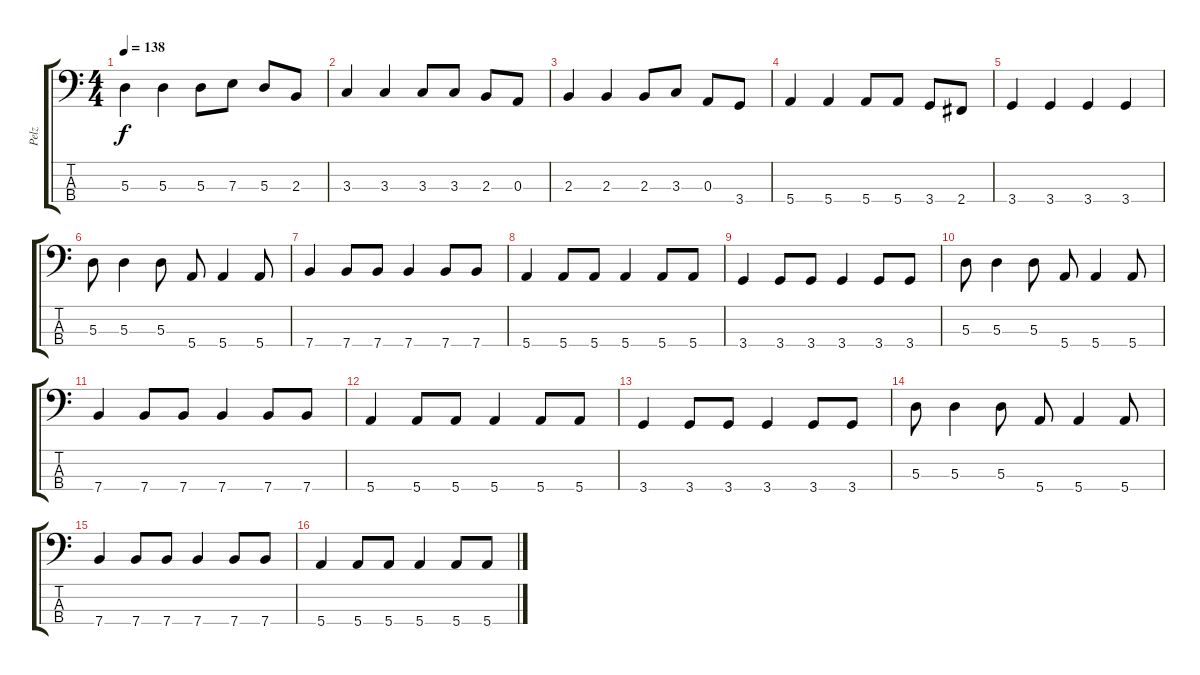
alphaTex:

\track ("Pelz" "Pelz") {instrument electricbassfinger}
\staff {score tabs}
\tuning (G2 D2 A1 E1) {hide}
\ts (4 4)
\tempo 138
\clef f4
\ks c
5.3.4{dy f} 5.3.4 5.3.8 7.3.8 5.3.8 2.3.8 |
3.3.4 3.3.4 3.3.8 3.3.8 2.3.8 0.3.8 |
2.3.4 2.3.4 2.3.8 3.3.8 0.3.8 3.4.8 |
5.4.4 5.4.4 5.4.8 5.4.8 3.4.8 2.4.8 |
3.4.4 3.4.4 3.4.4 3.4.4 |
5.3.8 5.3.4 5.3.8 5.4.8 5.4.4 5.4.8 |
7.4.4 7.4.8 7.4.8 7.4.4 7.4.8 7.4.8 |
5.4.4 5.4.8 5.4.8 5.4.4 5.4.8 5.4.8 |
3.4.4 3.4.8 3.4.8 3.4.4 3.4.8 3.4.8 |
5.3.8 5.3.4 5.3.8 5.4.8 5.4.4 5.4.8 |
7.4.4 7.4.8 7.4.8 7.4.4 7.4.8 7.4.8 |
5.4.4 5.4.8 5.4.8 5.4.4 5.4.8 5.4.8 |
3.4.4 3.4.8 3.4.8 3.4.4 3.4.8 3.4.8 |
5.3.8 5.3.4 5.3.8 5.4.8 5.4.4 5.4.8 |
7.4.4 7.4.8 7.4.8 7.4.4 7.4.8 7.4.8 |
5.4.4 5.4.8 5.4.8 5.4.4 5.4.8 5.4.8
